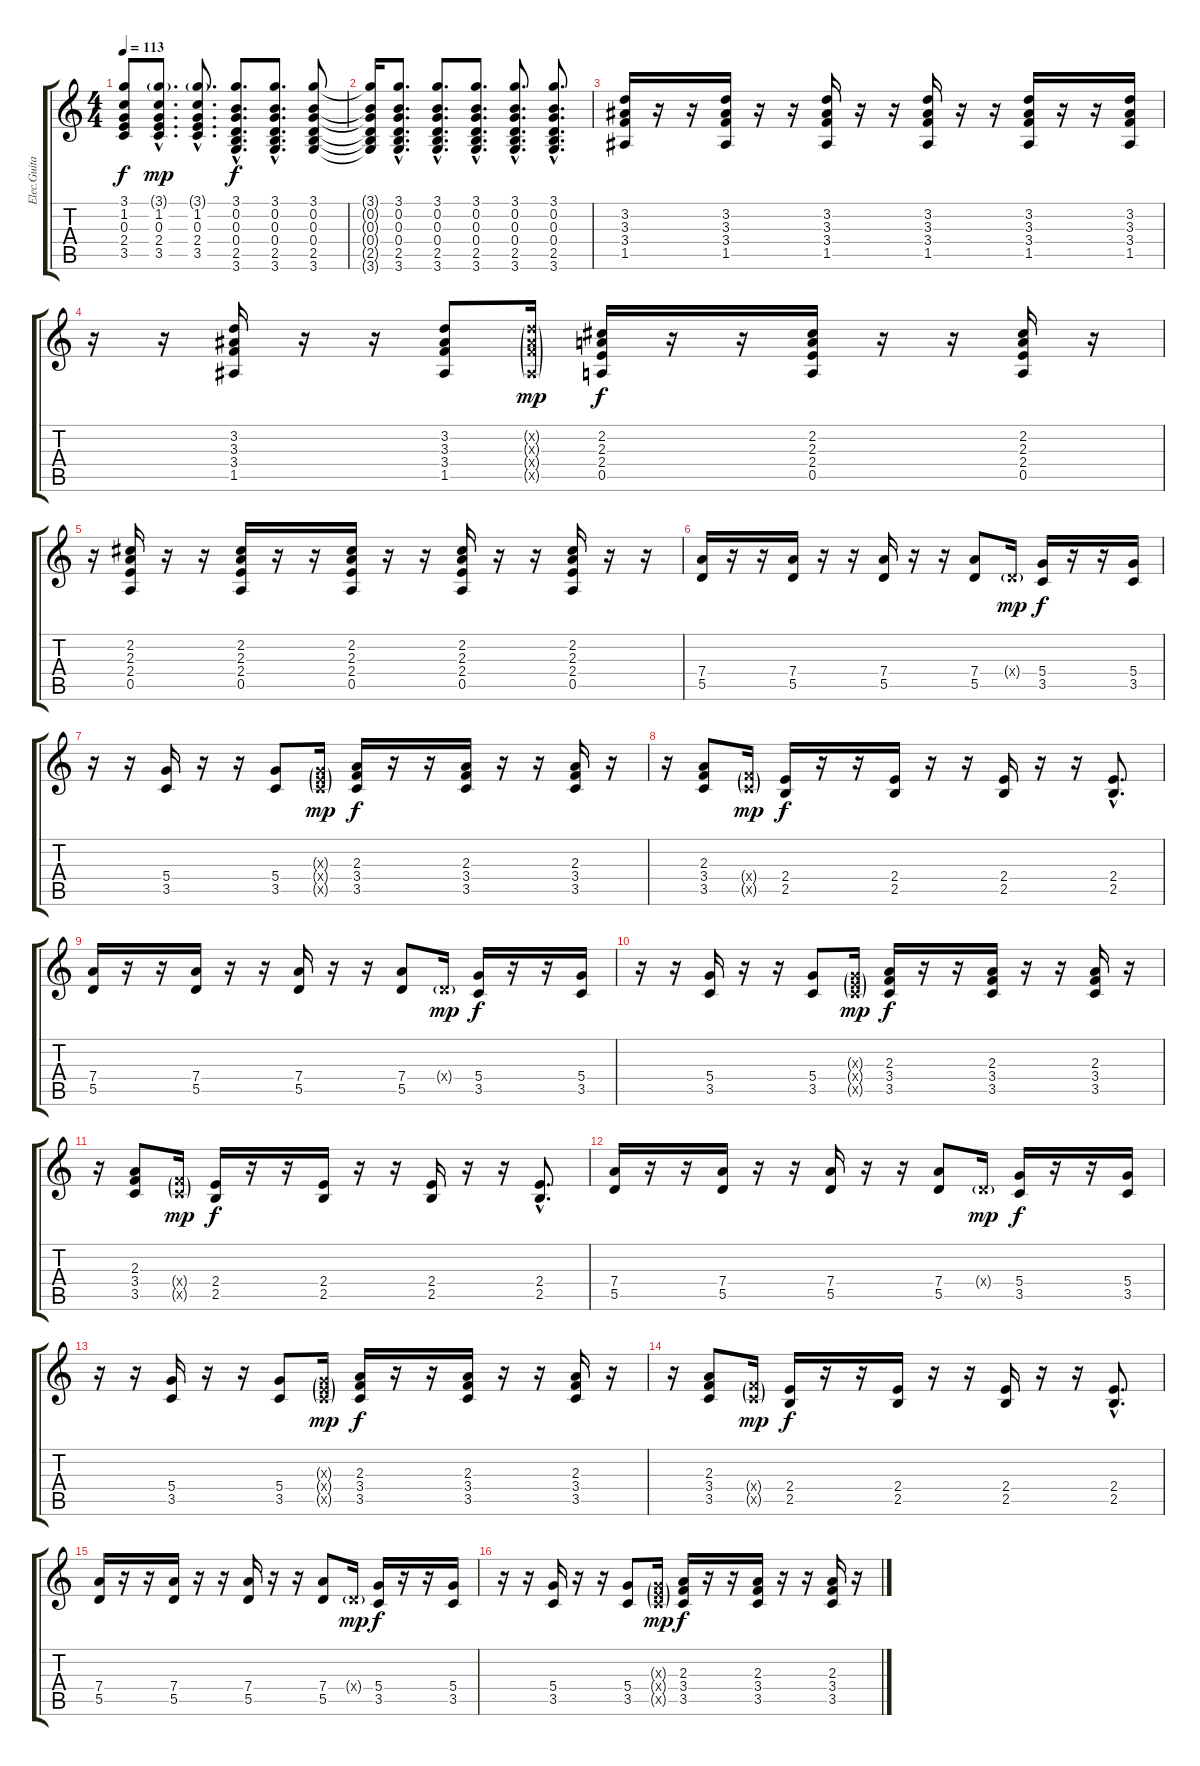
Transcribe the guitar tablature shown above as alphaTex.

\track ("Elec.Guitar" "Elec.Guita") {instrument distortionguitar}
\staff {score tabs}
\tuning (E4 B3 G3 D3 A2 E2) {hide}
\ts (4 4)
\tempo 113
\clef g2
\ks c
(3.1{t} 1.2{t} 0.3{t} 2.4{t} 3.5{t}).8{dy f} (3.1{g hac} 1.2{hac} 0.3{hac} 2.4{hac} 3.5{hac}).8{d dy mp} (3.1{g hac} 1.2{hac} 0.3{hac} 2.4{hac} 3.5{hac}).8{d} (3.1{hac} 0.2{hac} 0.3{hac} 0.4{hac} 2.5{hac} 3.6{hac}).8{d dy f} (3.1{hac} 0.2{hac} 0.3{hac} 0.4{hac} 2.5{hac} 3.6{hac}).8{d} (3.1 0.2 0.3 0.4 2.5 3.6).8 |
(3.1{t} 0.2{t} 0.3{t} 0.4{t} 2.5{t} 3.6{t}).16 (3.1{hac} 0.2{hac} 0.3{hac} 0.4{hac} 2.5{hac} 3.6{hac}).8{d} (3.1{hac} 0.2{hac} 0.3{hac} 0.4{hac} 2.5{hac} 3.6{hac}).8{d} (3.1{hac} 0.2{hac} 0.3{hac} 0.4{hac} 2.5{hac} 3.6{hac}).8{d} (3.1{hac} 0.2{hac} 0.3{hac} 0.4{hac} 2.5{hac} 3.6{hac}).8{d} (3.1{hac} 0.2{hac} 0.3{hac} 0.4{hac} 2.5{hac} 3.6{hac}).8{d} |
(3.2 3.3 3.4 1.5).16 r.16 r.16 (3.2 3.3 3.4 1.5).16 r.16 r.16 (3.2 3.3 3.4 1.5).16 r.16 r.16 (3.2 3.3 3.4 1.5).16 r.16 r.16 (3.2 3.3 3.4 1.5).16 r.16 r.16 (3.2 3.3 3.4 1.5).16 |
r.16 r.16 (3.2 3.3 3.4 1.5).16 r.16 r.16 (3.2 3.3 3.4 1.5).8 (3.2{g x} 3.3{g x} 3.4{g x} 1.5{g x}).16{dy mp} (2.2 2.3 2.4 0.5).16{dy f} r.16 r.16 (2.2 2.3 2.4 0.5).16 r.16 r.16 (2.2 2.3 2.4 0.5).16 r.16 |
r.16 (2.2 2.3 2.4 0.5).16 r.16 r.16 (2.2 2.3 2.4 0.5).16 r.16 r.16 (2.2 2.3 2.4 0.5).16 r.16 r.16 (2.2 2.3 2.4 0.5).16 r.16 r.16 (2.2 2.3 2.4 0.5).16 r.16 r.16 |
(7.4 5.5).16 r.16 r.16 (7.4 5.5).16 r.16 r.16 (7.4 5.5).16 r.16 r.16 (7.4 5.5).8 0.4{g x}.16{dy mp} (5.4 3.5).16{dy f} r.16 r.16 (5.4 3.5).16 |
r.16 r.16 (5.4 3.5).16 r.16 r.16 (5.4 3.5).8 (0.3{g x} 2.4{g x} 3.5{g x}).16{dy mp} (2.3 3.4 3.5).16{dy f} r.16 r.16 (2.3 3.4 3.5).16 r.16 r.16 (2.3 3.4 3.5).16 r.16 |
r.16 (2.3 3.4 3.5).8 (3.4{g x} 3.5{g x}).16{dy mp} (2.4 2.5).16{dy f} r.16 r.16 (2.4 2.5).16 r.16 r.16 (2.4 2.5).16 r.16 r.16 (2.4{hac} 2.5{hac}).8{d} |
(7.4 5.5).16 r.16 r.16 (7.4 5.5).16 r.16 r.16 (7.4 5.5).16 r.16 r.16 (7.4 5.5).8 0.4{g x}.16{dy mp} (5.4 3.5).16{dy f} r.16 r.16 (5.4 3.5).16 |
r.16 r.16 (5.4 3.5).16 r.16 r.16 (5.4 3.5).8 (0.3{g x} 2.4{g x} 3.5{g x}).16{dy mp} (2.3 3.4 3.5).16{dy f} r.16 r.16 (2.3 3.4 3.5).16 r.16 r.16 (2.3 3.4 3.5).16 r.16 |
r.16 (2.3 3.4 3.5).8 (3.4{g x} 3.5{g x}).16{dy mp} (2.4 2.5).16{dy f} r.16 r.16 (2.4 2.5).16 r.16 r.16 (2.4 2.5).16 r.16 r.16 (2.4{hac} 2.5{hac}).8{d} |
(7.4 5.5).16 r.16 r.16 (7.4 5.5).16 r.16 r.16 (7.4 5.5).16 r.16 r.16 (7.4 5.5).8 0.4{g x}.16{dy mp} (5.4 3.5).16{dy f} r.16 r.16 (5.4 3.5).16 |
r.16 r.16 (5.4 3.5).16 r.16 r.16 (5.4 3.5).8 (0.3{g x} 2.4{g x} 3.5{g x}).16{dy mp} (2.3 3.4 3.5).16{dy f} r.16 r.16 (2.3 3.4 3.5).16 r.16 r.16 (2.3 3.4 3.5).16 r.16 |
r.16 (2.3 3.4 3.5).8 (3.4{g x} 3.5{g x}).16{dy mp} (2.4 2.5).16{dy f} r.16 r.16 (2.4 2.5).16 r.16 r.16 (2.4 2.5).16 r.16 r.16 (2.4{hac} 2.5{hac}).8{d} |
(7.4 5.5).16 r.16 r.16 (7.4 5.5).16 r.16 r.16 (7.4 5.5).16 r.16 r.16 (7.4 5.5).8 0.4{g x}.16{dy mp} (5.4 3.5).16{dy f} r.16 r.16 (5.4 3.5).16 |
r.16 r.16 (5.4 3.5).16 r.16 r.16 (5.4 3.5).8 (0.3{g x} 2.4{g x} 3.5{g x}).16{dy mp} (2.3 3.4 3.5).16{dy f} r.16 r.16 (2.3 3.4 3.5).16 r.16 r.16 (2.3 3.4 3.5).16 r.16
